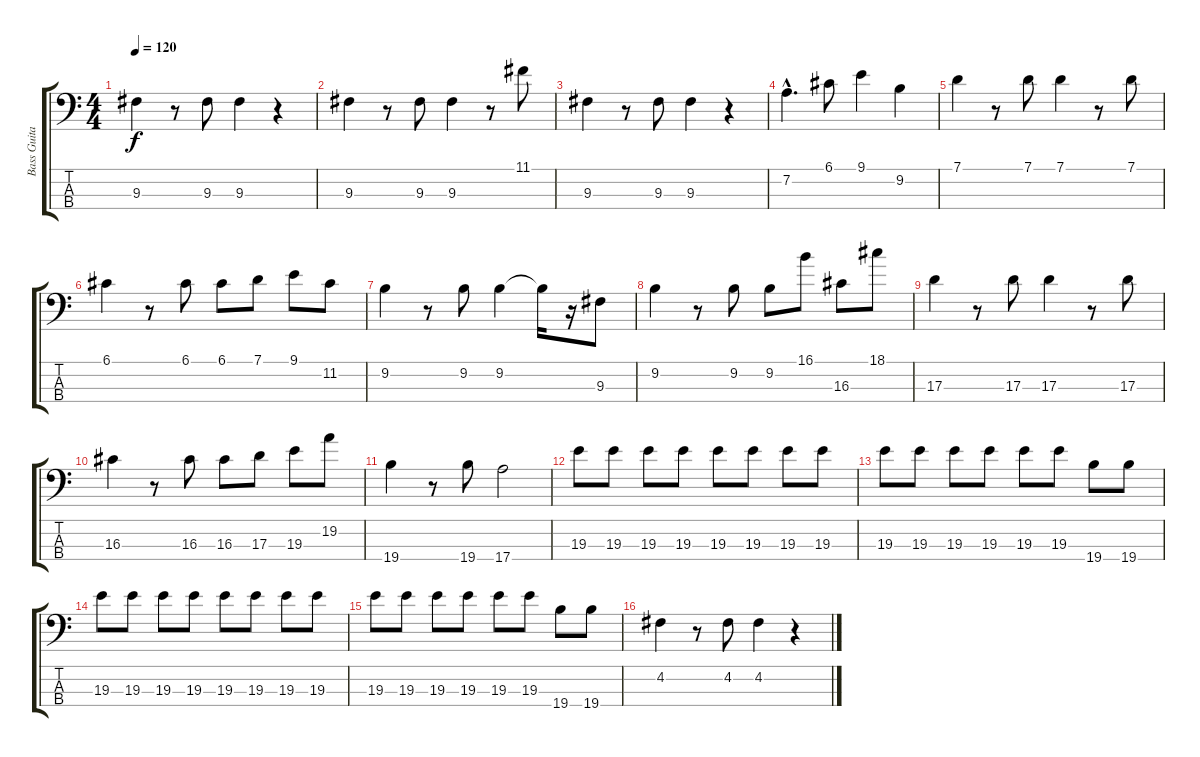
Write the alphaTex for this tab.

\track ("Bass Guitar" "Bass Guita") {instrument electricbassfinger}
\staff {score tabs}
\tuning (G2 D2 A1 E1) {hide}
\ts (4 4)
\tempo 120
\clef f4
\ks c
9.3.4{dy f} r.8 9.3.8 9.3.4 r.4 |
9.3.4 r.8 9.3.8 9.3.4 r.8 11.1.8 |
9.3.4 r.8 9.3.8 9.3.4 r.4 |
7.2{hac}.4{d} 6.1.8 9.1.4 9.2.4 |
7.1.4 r.8 7.1.8 7.1.4 r.8 7.1.8 |
6.1.4 r.8 6.1.8 6.1.8 7.1.8 9.1.8 11.2.8 |
9.2.4 r.8 9.2.8 9.2.4 9.2{t}.16 r.16 9.3.8 |
9.2.4 r.8 9.2.8 9.2.8 16.1.8 16.3.8 18.1.8 |
17.3.4 r.8 17.3.8 17.3.4 r.8 17.3.8 |
16.3.4 r.8 16.3.8 16.3.8 17.3.8 19.3.8 19.2.8 |
19.4.4 r.8 19.4.8 17.4.2 |
19.3.8 19.3.8 19.3.8 19.3.8 19.3.8 19.3.8 19.3.8 19.3.8 |
19.3.8 19.3.8 19.3.8 19.3.8 19.3.8 19.3.8 19.4.8 19.4.8 |
19.3.8 19.3.8 19.3.8 19.3.8 19.3.8 19.3.8 19.3.8 19.3.8 |
19.3.8 19.3.8 19.3.8 19.3.8 19.3.8 19.3.8 19.4.8 19.4.8 |
4.2.4 r.8 4.2.8 4.2.4 r.4
